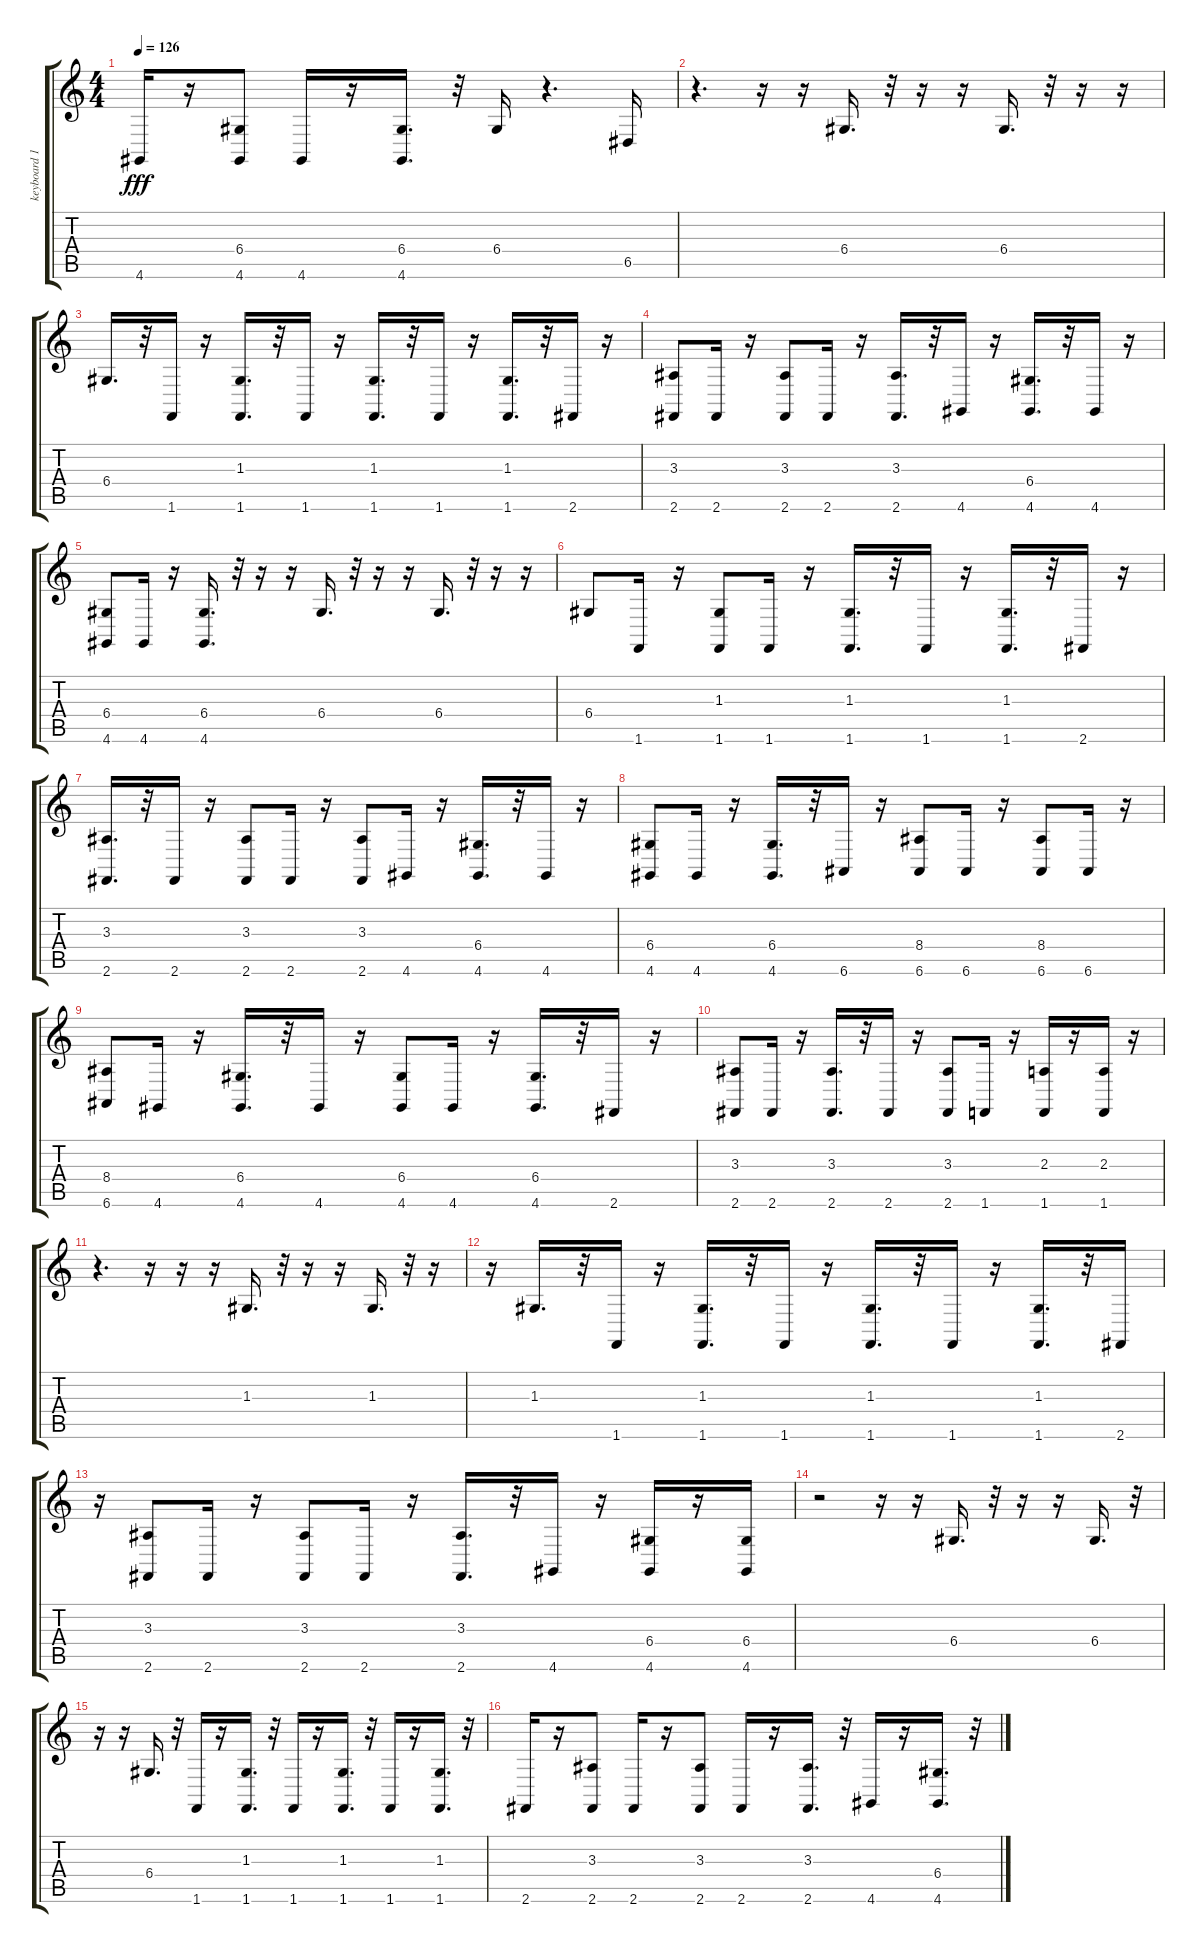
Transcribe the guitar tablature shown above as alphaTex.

\track ("keyboard 1" "keyboard 1") {instrument stringensemble1}
\staff {score tabs}
\tuning (E4 B3 G3 D3 A2 E2) {hide}
\ts (4 4)
\tempo 126
\clef g2
\ks c
4.6.16{dy fff} r.16 (6.4 4.6).8 4.6.16 r.16 (6.4 4.6).16{d} r.32 6.4.16 r.4{d} 6.5.16 |
r.4{d} r.16 r.16 6.4.16{d} r.32 r.16 r.16 6.4.16{d} r.32 r.16 r.16 |
6.4.16{d} r.32 1.6.16 r.16 (1.3 1.6).16{d} r.32 1.6.16 r.16 (1.3 1.6).16{d} r.32 1.6.16 r.16 (1.3 1.6).16{d} r.32 2.6.16 r.16 |
(3.3 2.6).8 2.6.16 r.16 (3.3 2.6).8 2.6.16 r.16 (3.3 2.6).16{d} r.32 4.6.16 r.16 (6.4 4.6).16{d} r.32 4.6.16 r.16 |
(6.4 4.6).8 4.6.16 r.16 (6.4 4.6).16{d} r.32 r.16 r.16 6.4.16{d} r.32 r.16 r.16 6.4.16{d} r.32 r.16 r.16 |
6.4.8 1.6.16 r.16 (1.3 1.6).8 1.6.16 r.16 (1.3 1.6).16{d} r.32 1.6.16 r.16 (1.3 1.6).16{d} r.32 2.6.16 r.16 |
(3.3 2.6).16{d} r.32 2.6.16 r.16 (3.3 2.6).8 2.6.16 r.16 (3.3 2.6).8 4.6.16 r.16 (6.4 4.6).16{d} r.32 4.6.16 r.16 |
(6.4 4.6).8 4.6.16 r.16 (6.4 4.6).16{d} r.32 6.6.16 r.16 (8.4 6.6).8 6.6.16 r.16 (8.4 6.6).8 6.6.16 r.16 |
(8.4 6.6).8 4.6.16 r.16 (6.4 4.6).16{d} r.32 4.6.16 r.16 (6.4 4.6).8 4.6.16 r.16 (6.4 4.6).16{d} r.32 2.6.16 r.16 |
(3.3 2.6).8 2.6.16 r.16 (3.3 2.6).16{d} r.32 2.6.16 r.16 (3.3 2.6).8 1.6.16 r.16 (2.3 1.6).16 r.16 (2.3 1.6).16 r.16 |
r.4{d} r.16 r.16 r.16 1.3.16{d} r.32 r.16 r.16 1.3.16{d} r.32 r.16 |
r.16 1.3.16{d} r.32 1.6.16 r.16 (1.3 1.6).16{d} r.32 1.6.16 r.16 (1.3 1.6).16{d} r.32 1.6.16 r.16 (1.3 1.6).16{d} r.32 2.6.16 |
r.16 (3.3 2.6).8 2.6.16 r.16 (3.3 2.6).8 2.6.16 r.16 (3.3 2.6).16{d} r.32 4.6.16 r.16 (6.4 4.6).16 r.16 (6.4 4.6).16 |
r.2 r.16 r.16 6.4.16{d} r.32 r.16 r.16 6.4.16{d} r.32 |
r.16 r.16 6.4.16{d} r.32 1.6.16 r.16 (1.3 1.6).16{d} r.32 1.6.16 r.16 (1.3 1.6).16{d} r.32 1.6.16 r.16 (1.3 1.6).16{d} r.32 |
2.6.16 r.16 (3.3 2.6).8 2.6.16 r.16 (3.3 2.6).8 2.6.16 r.16 (3.3 2.6).16{d} r.32 4.6.16 r.16 (6.4 4.6).16{d} r.32
